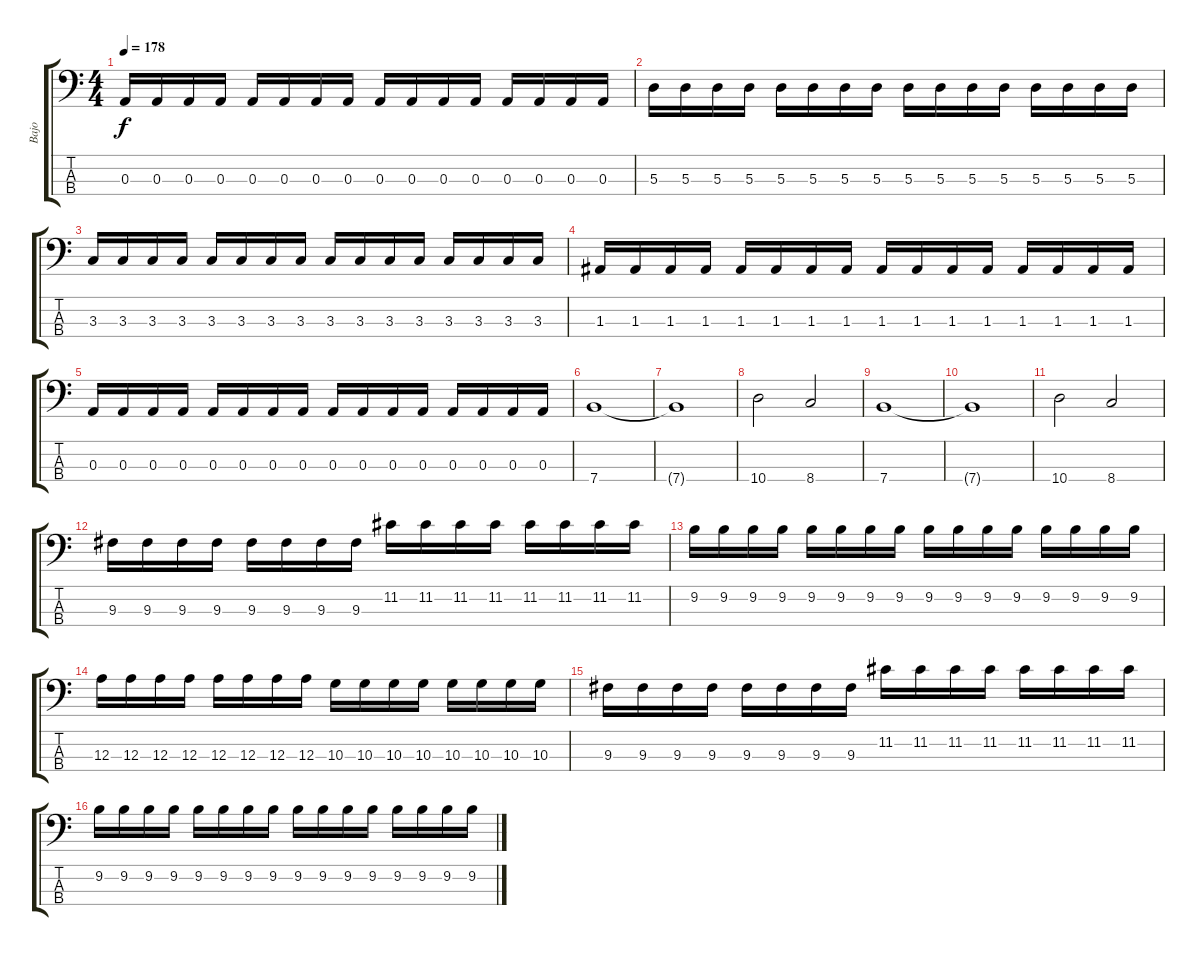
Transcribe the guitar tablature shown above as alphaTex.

\track ("Bajo" "Bajo") {instrument electricbasspick}
\staff {score tabs}
\tuning (G2 D2 A1 E1) {hide}
\ts (4 4)
\tempo 178
\clef f4
\ks c
0.3.16{dy f} 0.3.16 0.3.16 0.3.16 0.3.16 0.3.16 0.3.16 0.3.16 0.3.16 0.3.16 0.3.16 0.3.16 0.3.16 0.3.16 0.3.16 0.3.16 |
5.3.16 5.3.16 5.3.16 5.3.16 5.3.16 5.3.16 5.3.16 5.3.16 5.3.16 5.3.16 5.3.16 5.3.16 5.3.16 5.3.16 5.3.16 5.3.16 |
3.3.16 3.3.16 3.3.16 3.3.16 3.3.16 3.3.16 3.3.16 3.3.16 3.3.16 3.3.16 3.3.16 3.3.16 3.3.16 3.3.16 3.3.16 3.3.16 |
1.3.16 1.3.16 1.3.16 1.3.16 1.3.16 1.3.16 1.3.16 1.3.16 1.3.16 1.3.16 1.3.16 1.3.16 1.3.16 1.3.16 1.3.16 1.3.16 |
0.3.16 0.3.16 0.3.16 0.3.16 0.3.16 0.3.16 0.3.16 0.3.16 0.3.16 0.3.16 0.3.16 0.3.16 0.3.16 0.3.16 0.3.16 0.3.16 |
7.4.1 |
7.4{t}.1 |
10.4.2 8.4.2 |
7.4.1 |
7.4{t}.1 |
10.4.2 8.4.2 |
9.3.16 9.3.16 9.3.16 9.3.16 9.3.16 9.3.16 9.3.16 9.3.16 11.2.16 11.2.16 11.2.16 11.2.16 11.2.16 11.2.16 11.2.16 11.2.16 |
9.2.16 9.2.16 9.2.16 9.2.16 9.2.16 9.2.16 9.2.16 9.2.16 9.2.16 9.2.16 9.2.16 9.2.16 9.2.16 9.2.16 9.2.16 9.2.16 |
12.3.16 12.3.16 12.3.16 12.3.16 12.3.16 12.3.16 12.3.16 12.3.16 10.3.16 10.3.16 10.3.16 10.3.16 10.3.16 10.3.16 10.3.16 10.3.16 |
9.3.16 9.3.16 9.3.16 9.3.16 9.3.16 9.3.16 9.3.16 9.3.16 11.2.16 11.2.16 11.2.16 11.2.16 11.2.16 11.2.16 11.2.16 11.2.16 |
9.2.16 9.2.16 9.2.16 9.2.16 9.2.16 9.2.16 9.2.16 9.2.16 9.2.16 9.2.16 9.2.16 9.2.16 9.2.16 9.2.16 9.2.16 9.2.16
